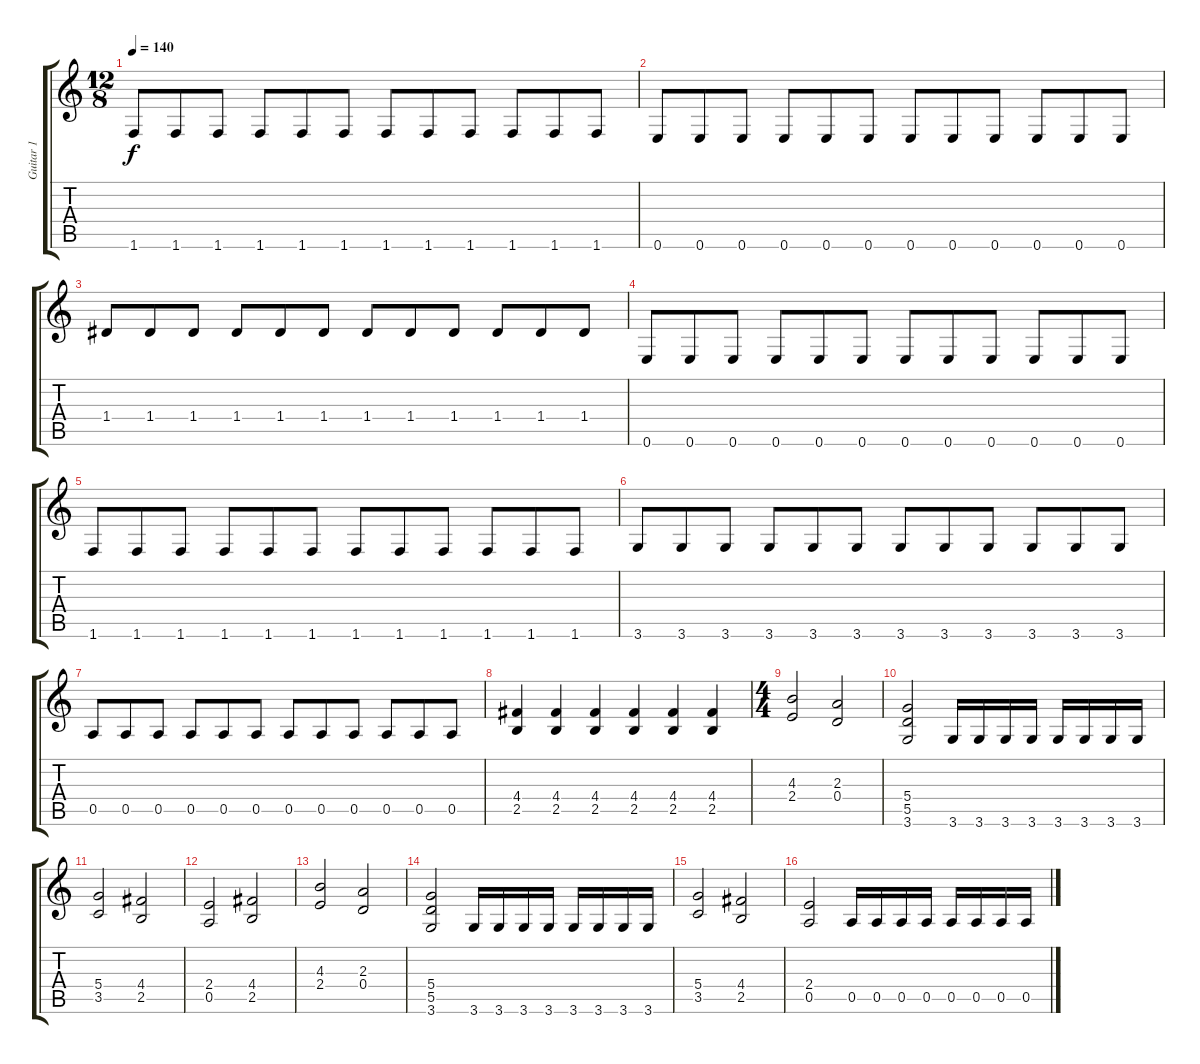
\track ("Guitar 1" "Guitar 1") {instrument distortionguitar}
\staff {score tabs}
\tuning (E4 B3 G3 D3 A2 E2) {hide}
\ts (12 8)
\tempo 140
\clef g2
\ks c
1.6.8{dy f} 1.6.8 1.6.8 1.6.8 1.6.8 1.6.8 1.6.8 1.6.8 1.6.8 1.6.8 1.6.8 1.6.8 |
0.6.8 0.6.8 0.6.8 0.6.8 0.6.8 0.6.8 0.6.8 0.6.8 0.6.8 0.6.8 0.6.8 0.6.8 |
1.4.8 1.4.8 1.4.8 1.4.8 1.4.8 1.4.8 1.4.8 1.4.8 1.4.8 1.4.8 1.4.8 1.4.8 |
0.6.8 0.6.8 0.6.8 0.6.8 0.6.8 0.6.8 0.6.8 0.6.8 0.6.8 0.6.8 0.6.8 0.6.8 |
1.6.8 1.6.8 1.6.8 1.6.8 1.6.8 1.6.8 1.6.8 1.6.8 1.6.8 1.6.8 1.6.8 1.6.8 |
3.6.8 3.6.8 3.6.8 3.6.8 3.6.8 3.6.8 3.6.8 3.6.8 3.6.8 3.6.8 3.6.8 3.6.8 |
0.5.8 0.5.8 0.5.8 0.5.8 0.5.8 0.5.8 0.5.8 0.5.8 0.5.8 0.5.8 0.5.8 0.5.8 |
(4.4 2.5).4 (4.4 2.5).4 (4.4 2.5).4 (4.4 2.5).4 (4.4 2.5).4 (4.4 2.5).4 |
\ts (4 4)
(4.3 2.4).2 (2.3 0.4).2 |
(5.4 5.5 3.6).2 3.6.16 3.6.16 3.6.16 3.6.16 3.6.16 3.6.16 3.6.16 3.6.16 |
(5.4 3.5).2 (4.4 2.5).2 |
(2.4 0.5).2 (4.4 2.5).2 |
(4.3 2.4).2 (2.3 0.4).2 |
(5.4 5.5 3.6).2 3.6.16 3.6.16 3.6.16 3.6.16 3.6.16 3.6.16 3.6.16 3.6.16 |
(5.4 3.5).2 (4.4 2.5).2 |
(2.4 0.5).2 0.5.16 0.5.16 0.5.16 0.5.16 0.5.16 0.5.16 0.5.16 0.5.16
